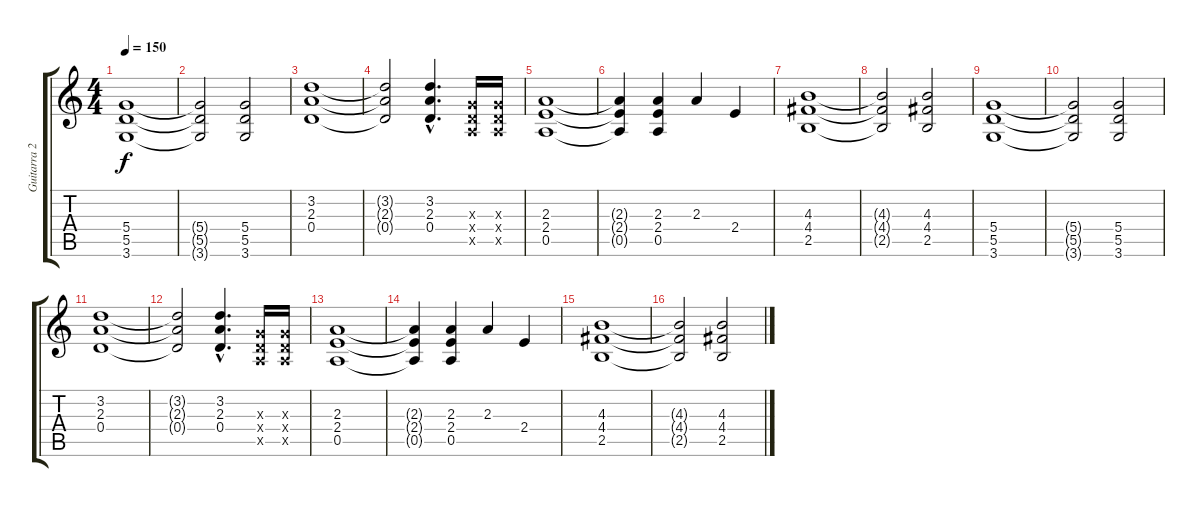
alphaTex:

\track ("Guitarra 2" "Guitarra 2") {instrument overdrivenguitar}
\staff {score tabs}
\tuning (E4 B3 G3 D3 A2 E2) {hide}
\ts (4 4)
\tempo 150
\clef g2
\ks c
(5.4 5.5 3.6).1{dy f} |
(5.4{t} 5.5{t} 3.6{t}).2 (5.4 5.5 3.6).2 |
(3.2 2.3 0.4).1 |
(3.2{t} 2.3{t} 0.4{t}).2 (3.2{hac} 2.3{hac} 0.4{hac}).4{d} (0.3{x} 0.4{x} 0.5{x}).16 (0.3{x} 0.4{x} 0.5{x}).16 |
(2.3 2.4 0.5).1 |
(2.3{t} 2.4{t} 0.5{t}).4 (2.3 2.4 0.5).4 2.3.4 2.4.4 |
(4.3 4.4 2.5).1 |
(4.3{t} 4.4{t} 2.5{t}).2 (4.3 4.4 2.5).2 |
(5.4 5.5 3.6).1 |
(5.4{t} 5.5{t} 3.6{t}).2 (5.4 5.5 3.6).2 |
(3.2 2.3 0.4).1 |
(3.2{t} 2.3{t} 0.4{t}).2 (3.2{hac} 2.3{hac} 0.4{hac}).4{d} (0.3{x} 0.4{x} 0.5{x}).16 (0.3{x} 0.4{x} 0.5{x}).16 |
(2.3 2.4 0.5).1 |
(2.3{t} 2.4{t} 0.5{t}).4 (2.3 2.4 0.5).4 2.3.4 2.4.4 |
(4.3 4.4 2.5).1 |
(4.3{t} 4.4{t} 2.5{t}).2 (4.3 4.4 2.5).2
